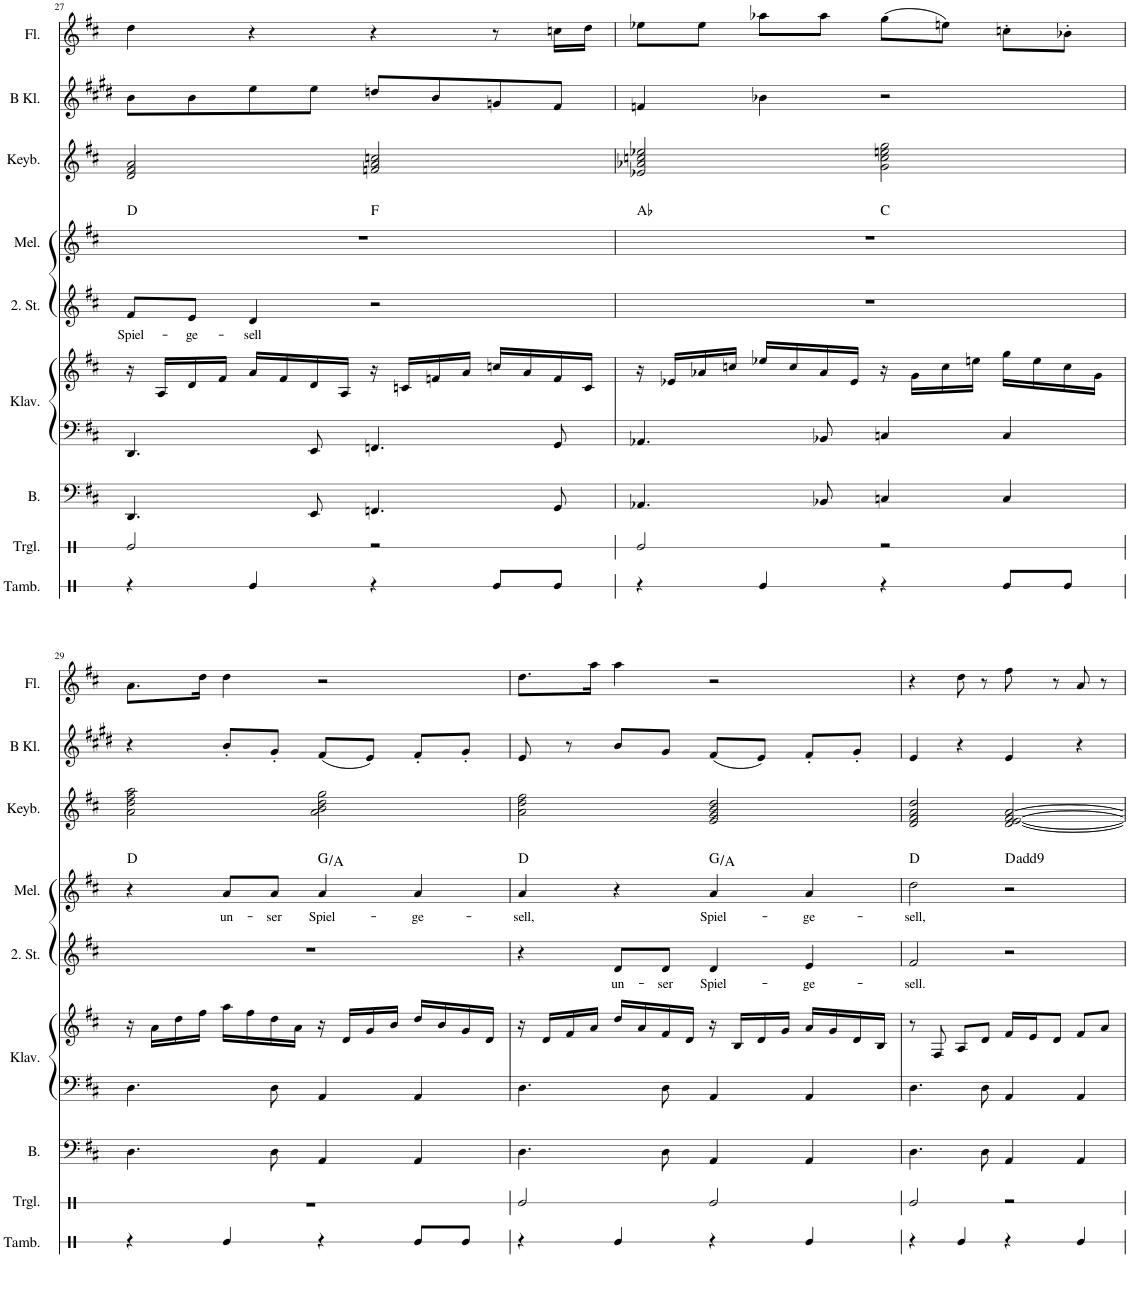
**kern	**kern	**kern	**kern	**kern	**kern	**text	**kern	**text	**harte	**kern	**kern	**kern
*part9	*part8	*part7	*part6	*part6	*part5	*part5	*part4	*part4	*part4	*part3	*part2	*part1
*staff10	*staff9	*staff8	*staff7	*staff6	*staff5	*staff5	*staff4	*staff4	*	*staff3	*staff2	*staff1
*I"Tamburin	*I"Triangel	*I"Bass	*I"Klavier	*	*I"2. Stimme	*	*I"Melodie	*	*	*I"Keyboard	*I"B Klarinette	*I"Flöte
*I'Tamb.	*I'Trgl.	*I'B.	*I'Klav.	*	*I'2. St.	*	*I'Mel.	*	*	*I'Keyb.	*I'B Kl.	*I'Fl.
!!LO:PB:g=z
*clefX	*clefX	*clefF4	*clefF4	*clefG2	*clefG2	*	*clefG2	*	*	*clefG2	*clefG2	*clefG2
*	*	*Trd7c12	*	*	*	*	*	*	*	*	*Trd1c2	*
*k[]	*k[]	*k[f#c#]	*k[f#c#]	*k[f#c#]	*k[f#c#]	*	*k[f#c#]	*	*	*k[f#c#]	*k[f#c#g#d#]	*k[f#c#]
*M2/2	*M2/2	*M2/2	*M2/2	*M2/2	*M2/2	*	*M2/2	*	*	*M2/2	*M2/2	*M2/2
*met(c|)	*met(c|)	*met(c|)	*met(c|)	*met(c|)	*met(c|)	*	*met(c|)	*	*	*met(c|)	*met(c|)	*met(c|)
=27	=27	=27	=27	=27	=27	=27	=27	=27	=27	=27	=27	=27
!	!	!	!	!	!	!LO:LY:b	!	!	!	!	!	!
*	*	*	*	*	*	*	*^	*	*	*	*	*
4r	2Re/	4.DD/	4.DD/	16r	8f#/L	Spiel-	1r	2ryy	.	D:maj	2d/ 2f#/ 2a/	8b\L	4dd\
.	.	.	.	16A/LL	.	.	.	.	.	.	.	.	.
!	!	!	!	!	!	!LO:LY:b	!	!	!	!	!	!	!
.	.	.	.	16d/	8e/J	-ge-	.	.	.	.	.	8b\	.
.	.	.	.	16f#/JJ	.	.	.	.	.	.	.	.	.
!	!	!	!	!	!	!LO:LY:b	!	!	!	!	!	!	!
4Re/	.	.	.	16a/LL	4d/	-sell	.	.	.	.	.	8ee\	4r
.	.	.	.	16f#/	.	.	.	.	.	.	.	.	.
.	.	8EE/	8EE/	16d/	.	.	.	.	.	.	.	8ee\J	.
.	.	.	.	16A/JJ	.	.	.	.	.	.	.	.	.
4r	2r	4.FFn/	4.FFn/	16r	2r	.	.	2ryy	.	F:maj	2fn/ 2a/ 2ccn/	8ddn/L	4r
.	.	.	.	16cn/LL	.	.	.	.	.	.	.	.	.
.	.	.	.	16fn/	.	.	.	.	.	.	.	8b/	.
.	.	.	.	16a/JJ	.	.	.	.	.	.	.	.	.
8Re/L	.	.	.	16ccn/LL	.	.	.	.	.	.	.	8gn/	8r
.	.	.	.	16a/	.	.	.	.	.	.	.	.	.
8Re/J	.	8GG/	8GG/	16f/	.	.	.	.	.	.	.	8f#/J	16ccn\LL
.	.	.	.	16c/JJ	.	.	.	.	.	.	.	.	16dd\JJ
=28	=28	=28	=28	=28	=28	=28	=28	=28	=28	=28	=28	=28	=28
4r	2Re/	4.AA-X/	4.AA-X/	16r	1r	.	1r	2ryy	.	Ab:maj	2e-X/ 2a-X/ 2ccn/ 2ee-X/	4fn/	8ee-X\L
.	.	.	.	16e-X/LL	.	.	.	.	.	.	.	.	.
.	.	.	.	16a-X/	.	.	.	.	.	.	.	.	8ee-\J
.	.	.	.	16ccn/JJ	.	.	.	.	.	.	.	.	.
4Re/	.	.	.	16ee-X/LL	.	.	.	.	.	.	.	4b-X\	8aa-X\L
.	.	.	.	16cc/	.	.	.	.	.	.	.	.	.
.	.	8BB-X/	8BB-X/	16a-/	.	.	.	.	.	.	.	.	8aa-\J
.	.	.	.	16e-/JJ	.	.	.	.	.	.	.	.	.
4r	2r	4Cn/	4Cn/	16r	.	.	.	2ryy	.	C:maj	2g\ 2cc\ 2een\ 2gg\	2r	(8gg\L
.	.	.	.	16g\LL	.	.	.	.	.	.	.	.	.
.	.	.	.	16cc\	.	.	.	.	.	.	.	.	8een\J)
.	.	.	.	16een\JJ	.	.	.	.	.	.	.	.	.
8Re/L	.	4C/	4C/	16gg\LL	.	.	.	.	.	.	.	.	8ccn'\L
.	.	.	.	16ee\	.	.	.	.	.	.	.	.	.
8Re/J	.	.	.	16cc\	.	.	.	.	.	.	.	.	8b-X'\J
.	.	.	.	16g\JJ	.	.	.	.	.	.	.	.	.
*	*	*	*	*	*	*	*v	*v	*	*	*	*	*
!!LO:LB:g=z
=29	=29	=29	=29	=29	=29	=29	=29	=29	=29	=29	=29	=29
4r	1r	4.D\	4.D\	16r	1r	.	4r	.	D:maj	2a\ 2dd\ 2ff#\ 2aa\	4r	8.a\L
.	.	.	.	16a\LL	.	.	.	.	.	.	.	.
.	.	.	.	16dd\	.	.	.	.	.	.	.	.
.	.	.	.	16ff#\JJ	.	.	.	.	.	.	.	16dd\Jk
!	!	!	!	!	!	!	!	!LO:LY:b	!	!	!	!
4Re/	.	.	.	16aa\LL	.	.	8a/L	un-	.	.	8b'/L	4dd\
.	.	.	.	16ff#\	.	.	.	.	.	.	.	.
!	!	!	!	!	!	!	!	!LO:LY:b	!	!	!	!
.	.	8D\	8D\	16dd\	.	.	8a/J	-ser	.	.	8g#'/J	.
.	.	.	.	16a\JJ	.	.	.	.	.	.	.	.
!	!	!	!	!	!	!	!	!LO:LY:b	!	!	!	!
4r	.	4AA/	4AA/	16r	.	.	4a/	Spiel-	G:maj/2	2a\ 2b\ 2dd\ 2gg\	(8f#/L	2r
.	.	.	.	16d/LL	.	.	.	.	.	.	.	.
.	.	.	.	16g/	.	.	.	.	.	.	8e/J)	.
.	.	.	.	16b/JJ	.	.	.	.	.	.	.	.
!	!	!	!	!	!	!	!	!LO:LY:b	!	!	!	!
8Re/L	.	4AA/	4AA/	16dd/LL	.	.	4a/	-ge-	.	.	8f#'/L	.
.	.	.	.	16b/	.	.	.	.	.	.	.	.
8Re/J	.	.	.	16g/	.	.	.	.	.	.	8g#'/J	.
.	.	.	.	16d/JJ	.	.	.	.	.	.	.	.
=30	=30	=30	=30	=30	=30	=30	=30	=30	=30	=30	=30	=30
!	!	!	!	!	!	!	!	!LO:LY:b	!	!	!	!
4r	2Re/	4.D\	4.D\	16r	4r	.	4a/	-sell,	D:maj	2a\ 2dd\ 2ff#\	8e/	8.dd\L
.	.	.	.	16d/LL	.	.	.	.	.	.	.	.
.	.	.	.	16f#/	.	.	.	.	.	.	8r	.
.	.	.	.	16a/JJ	.	.	.	.	.	.	.	16aa\Jk
!	!	!	!	!	!	!LO:LY:b	!	!	!	!	!	!
4Re/	.	.	.	16dd/LL	8d/L	un-	4r	.	.	.	8b/L	4aa\
.	.	.	.	16a/	.	.	.	.	.	.	.	.
!	!	!	!	!	!	!LO:LY:b	!	!	!	!	!	!
.	.	8D\	8D\	16f#/	8d/J	-ser	.	.	.	.	8g#/J	.
.	.	.	.	16d/JJ	.	.	.	.	.	.	.	.
!	!	!	!	!	!	!LO:LY:b	!	!LO:LY:b	!	!	!	!
4r	2Re/	4AA/	4AA/	16r	4d/	Spiel-	4a/	Spiel-	G:maj/2	2e/ 2g/ 2b/ 2dd/	(8f#/L	2r
.	.	.	.	16B/LL	.	.	.	.	.	.	.	.
.	.	.	.	16d/	.	.	.	.	.	.	8e/J)	.
.	.	.	.	16g/JJ	.	.	.	.	.	.	.	.
!	!	!	!	!	!	!LO:LY:b	!	!LO:LY:b	!	!	!	!
4Re/	.	4AA/	4AA/	16a/LL	4e/	-ge-	4a/	-ge-	.	.	8f#'/L	.
.	.	.	.	16g/	.	.	.	.	.	.	.	.
.	.	.	.	16d/	.	.	.	.	.	.	8g#'/J	.
.	.	.	.	16B/JJ	.	.	.	.	.	.	.	.
=31	=31	=31	=31	=31	=31	=31	=31	=31	=31	=31	=31	=31
!	!	!	!	!	!	!LO:LY:b	!	!LO:LY:b	!	!	!	!
4r	2Re/	4.D\	4.D\	8r	2f#/	-sell.	2dd\	-sell,	D:maj	2d/ 2f#/ 2a/ 2dd/	4e/	4r
.	.	.	.	8F#/	.	.	.	.	.	.	.	.
4Re/	.	.	.	8A/L	.	.	.	.	.	.	4r	8dd\
.	.	8D\	8D\	8d/J	.	.	.	.	.	.	.	8r
4r	2r	4AA/	4AA/	16f#/LL	2r	.	2r	.	D:maj(9)	[2d/ [2e/ [2f#/ [2a/	4e/	8ff#\
.	.	.	.	16e/J	.	.	.	.	.	.	.	.
.	.	.	.	8d/J	.	.	.	.	.	.	.	8r
4Re/	.	4AA/	4AA/	8f#/L	.	.	.	.	.	.	4r	8a/
.	.	.	.	8a/J	.	.	.	.	.	.	.	8r
=	=	=	=	=	=	=	=	=	=	=	=	=
*-	*-	*-	*-	*-	*-	*-	*-	*-	*-	*-	*-	*-
